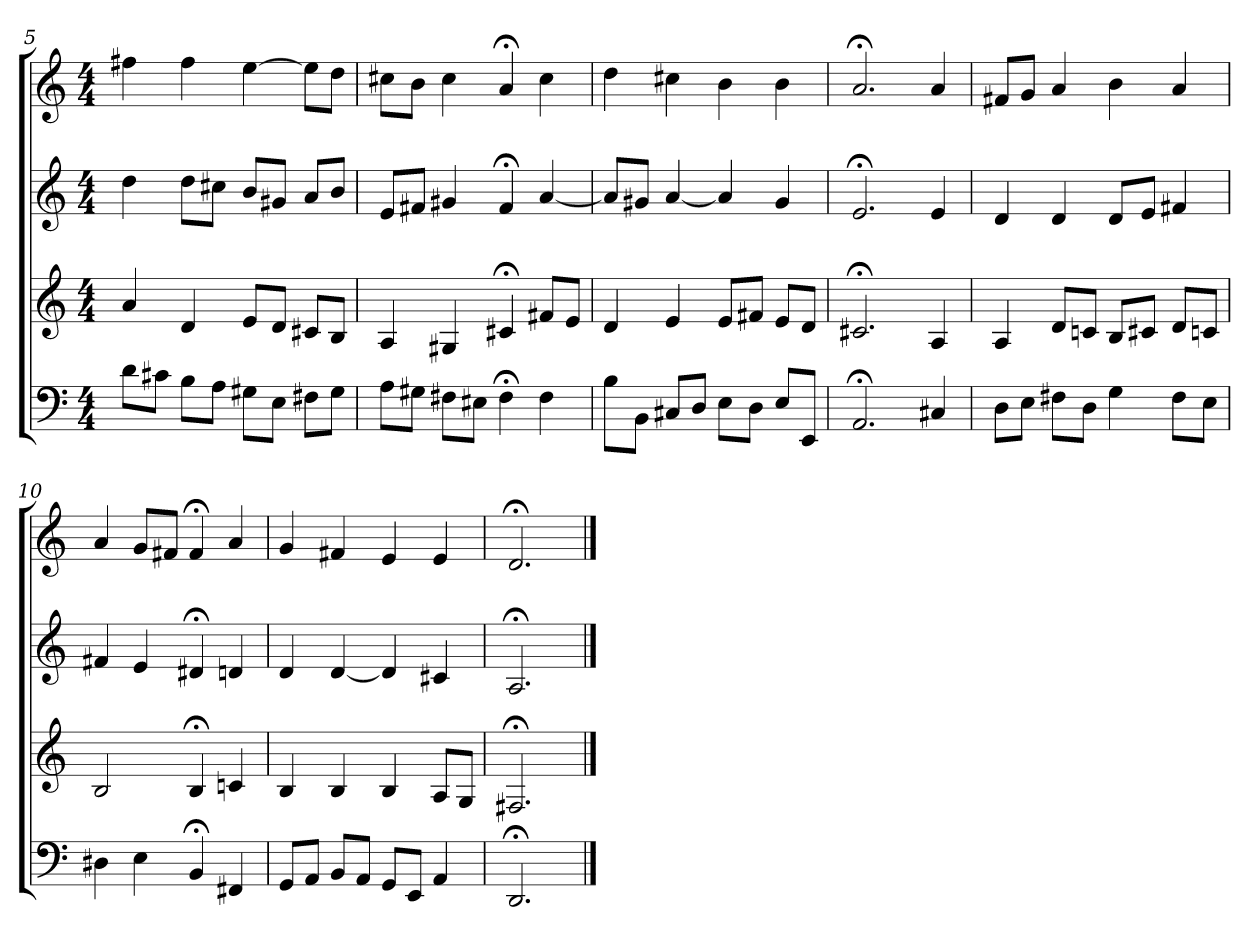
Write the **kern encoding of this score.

**kern	**kern	**kern	**kern
*part4	*part3	*part2	*part1
*staff4	*staff3	*staff2	*staff1
*M4/4	*M4/4	*M4/4	*M4/4
=5	=5	=5	=5
8dL	4a	4dd	4ff#X
8c#XJ	.	.	.
8BL	4d	8ddL	4ff#
8AJ	.	8cc#XJ	.
8G#XL	8eL	8bL	[4ee
8EJ	8dJ	8g#XJ	.
8F#XL	8c#XL	8aL	8eeL]
8G#J	8BJ	8bJ	8ddJ
=6	=6	=6	=6
8AL	4A	8eL	8cc#XL
8G#XJ	.	8f#XJ	8bJ
8F#XL	4G#X	4g#X	4cc#
8E#XJ	.	.	.
4F#;<	4c#X;<	4f#;<	4a;<
4F#	8f#XL	[4a	4cc#
.	8eJ	.	.
=7	=7	=7	=7
8BL	4d	8aL]	4dd
8BBJ	.	8g#XJ	.
8C#XL	4e	[4a	4cc#X
8DJ	.	.	.
8EL	8eL	4a]	4b
8DJ	8f#XJ	.	.
8EL	8eL	4g#	4b
8EEJ	8dJ	.	.
=8	=8	=8	=8
2.AA;<	2.c#X;<	2.e;<	2.a;<
4C#X	4A	4e	4a
=9	=9	=9	=9
8DL	4A	4d	8f#XL
8EJ	.	.	8gJ
8F#XL	8dL	4d	4a
8DJ	8cnJ	.	.
4G	8BL	8dL	4b
.	8c#XJ	8eJ	.
8F#L	8dL	4f#X	4a
8EJ	8cnJ	.	.
=10	=10	=10	=10
4D#X	2B	4f#X	4a
4E	.	4e	8gL
.	.	.	8f#XJ
4BB;<	4B;<	4d#X;<	4f#;<
4FF#X	4cn	4dn	4a
=11	=11	=11	=11
8GGL	4B	4d	4g
8AAJ	.	.	.
8BBL	4B	[4d	4f#X
8AAJ	.	.	.
8GGL	4B	4d]	4e
8EEJ	.	.	.
4AA	8AL	4c#X	4e
.	8GJ	.	.
=12	=12	=12	=12
2.DD;<	2.F#X;<	2.A;<	2.d;<
==	==	==	==
*-	*-	*-	*-
